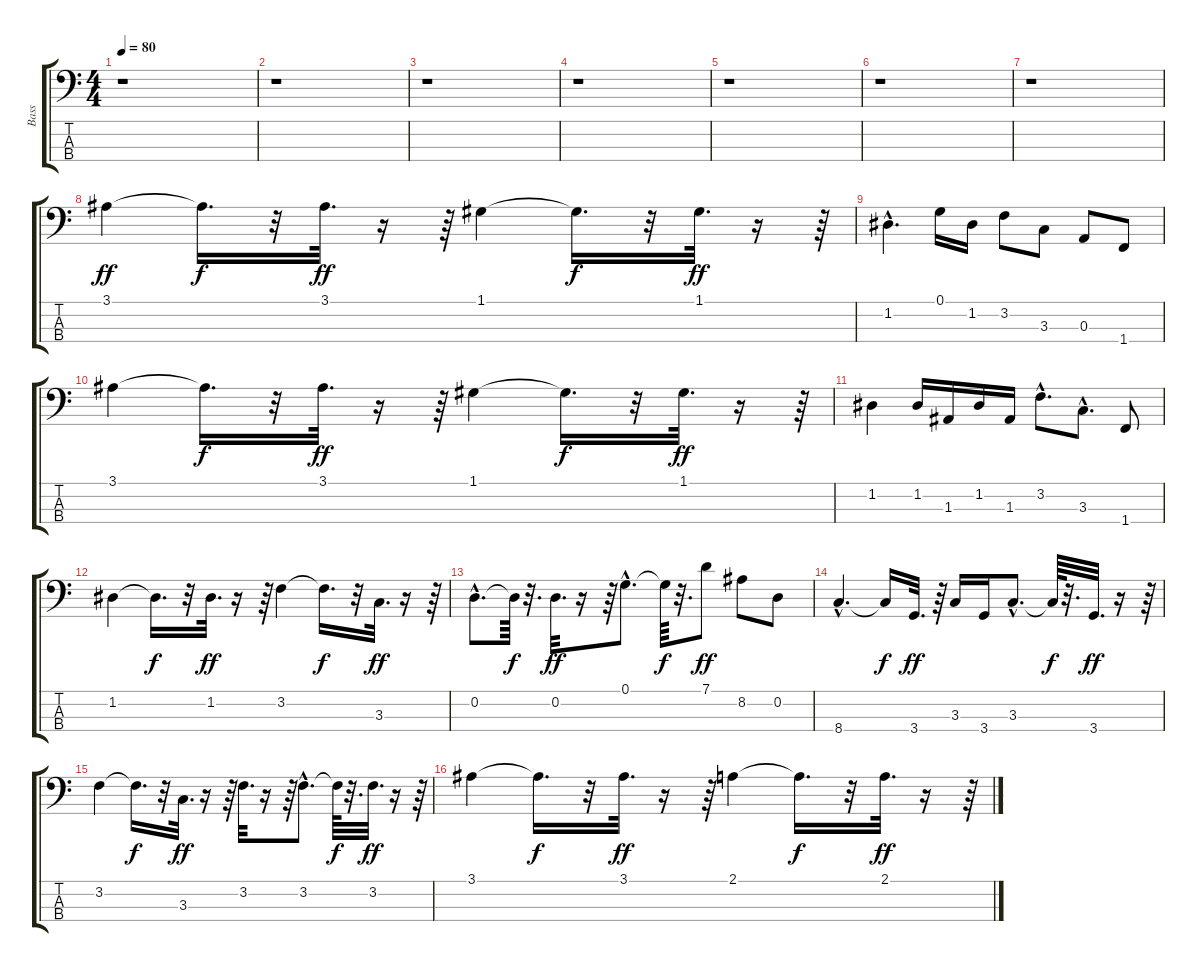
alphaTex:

\track ("Bass" "Bass") {instrument electricbasspick}
\staff {score tabs}
\tuning (G2 D2 A1 E1) {hide}
\ts (4 4)
\tempo 80
\clef f4
\ks c
r.1{dy ff} |
r.1 |
r.1 |
r.1 |
r.1 |
r.1 |
r.1 |
3.1.4 3.1{t}.16{d dy f} r.32 3.1.32{d dy ff} r.16 r.64 1.1.4 1.1{t}.16{d dy f} r.32 1.1.32{d dy ff} r.16 r.64 |
1.2{hac}.4{d} 0.1.16 1.2.16 3.2.8 3.3.8 0.3.8 1.4.8 |
3.1.4 3.1{t}.16{d dy f} r.32 3.1.32{d dy ff} r.16 r.64 1.1.4 1.1{t}.16{d dy f} r.32 1.1.32{d dy ff} r.16 r.64 |
1.2.4 1.2.16 1.3.16 1.2.16 1.3.16 3.2{hac}.8{d} 3.3{hac}.8{d} 1.4.8 |
1.2.4 1.2{t}.16{d dy f} r.32 1.2.32{d dy ff} r.16 r.64 3.2.4 3.2{t}.16{d dy f} r.32 3.3.32{d dy ff} r.16 r.64 |
0.2{hac}.8{d} 0.2{t}.64{dy f} r.32{d} 0.2.32{d dy ff} r.16 r.64 0.1{hac}.8{d} 0.1{t}.64{dy f} r.32{d} 7.1.8{dy ff} 8.2.8 0.2.8 |
8.4{hac}.4{d} 8.4{t}.16{dy f} 3.4.32{d dy ff} r.64 3.3.16 3.4.16 3.3{hac}.8{d} 3.3{t}.64{dy f} r.32{d} 3.4.32{d dy ff} r.16 r.64 |
3.2.4 3.2{t}.16{d dy f} r.32 3.3.32{d dy ff} r.16 r.64 3.2.32{d} r.16 r.64 3.2{hac}.8{d} 3.2{t}.64{dy f} r.32{d} 3.2.32{d dy ff} r.16 r.64 |
3.1.4 3.1{t}.16{d dy f} r.32 3.1.32{d dy ff} r.16 r.64 2.1.4 2.1{t}.16{d dy f} r.32 2.1.32{d dy ff} r.16 r.64
